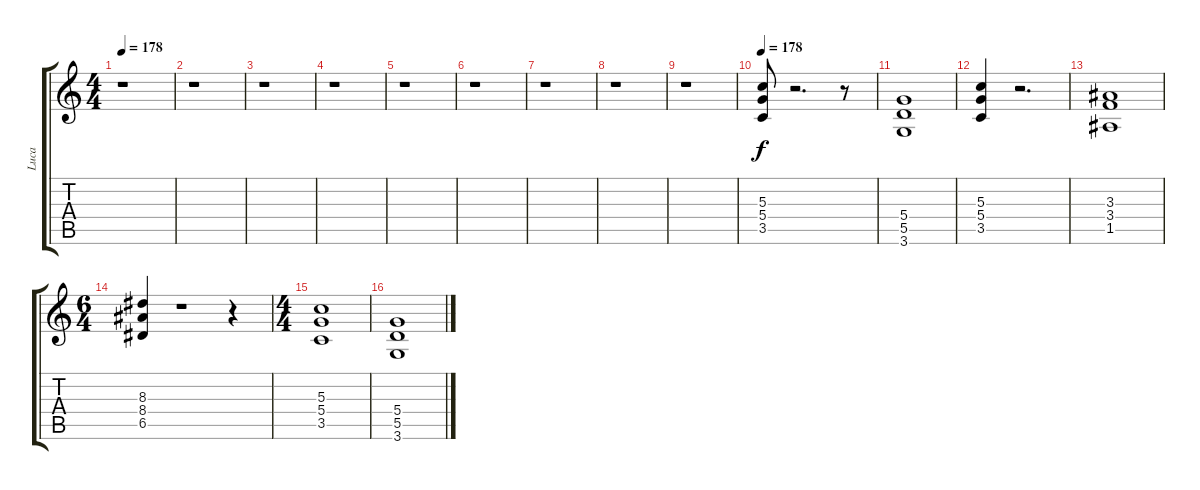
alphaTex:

\track ("Luca" "Luca") {instrument distortionguitar}
\staff {score tabs}
\tuning (E4 B3 G3 D3 A2 E2) {hide}
\ts (4 4)
\tempo 178
\tempo 80
\tempo 178
\clef g2
\ks c
r.1{dy f instrument distortionguitar} |
r.1 |
r.1 |
r.1 |
r.1 |
r.1 |
r.1 |
r.1 |
r.1 |
\tempo 178
(5.3 5.4 3.5).8{instrument distortionguitar} r.2{d} r.8 |
(5.4 5.5 3.6).1 |
(5.3 5.4 3.5).4 r.2{d} |
(3.3 3.4 1.5).1 |
\ts (6 4)
(8.3 8.4 6.5).4 r.1 r.4 |
\ts (4 4)
(5.3 5.4 3.5).1 |
(5.4 5.5 3.6).1
